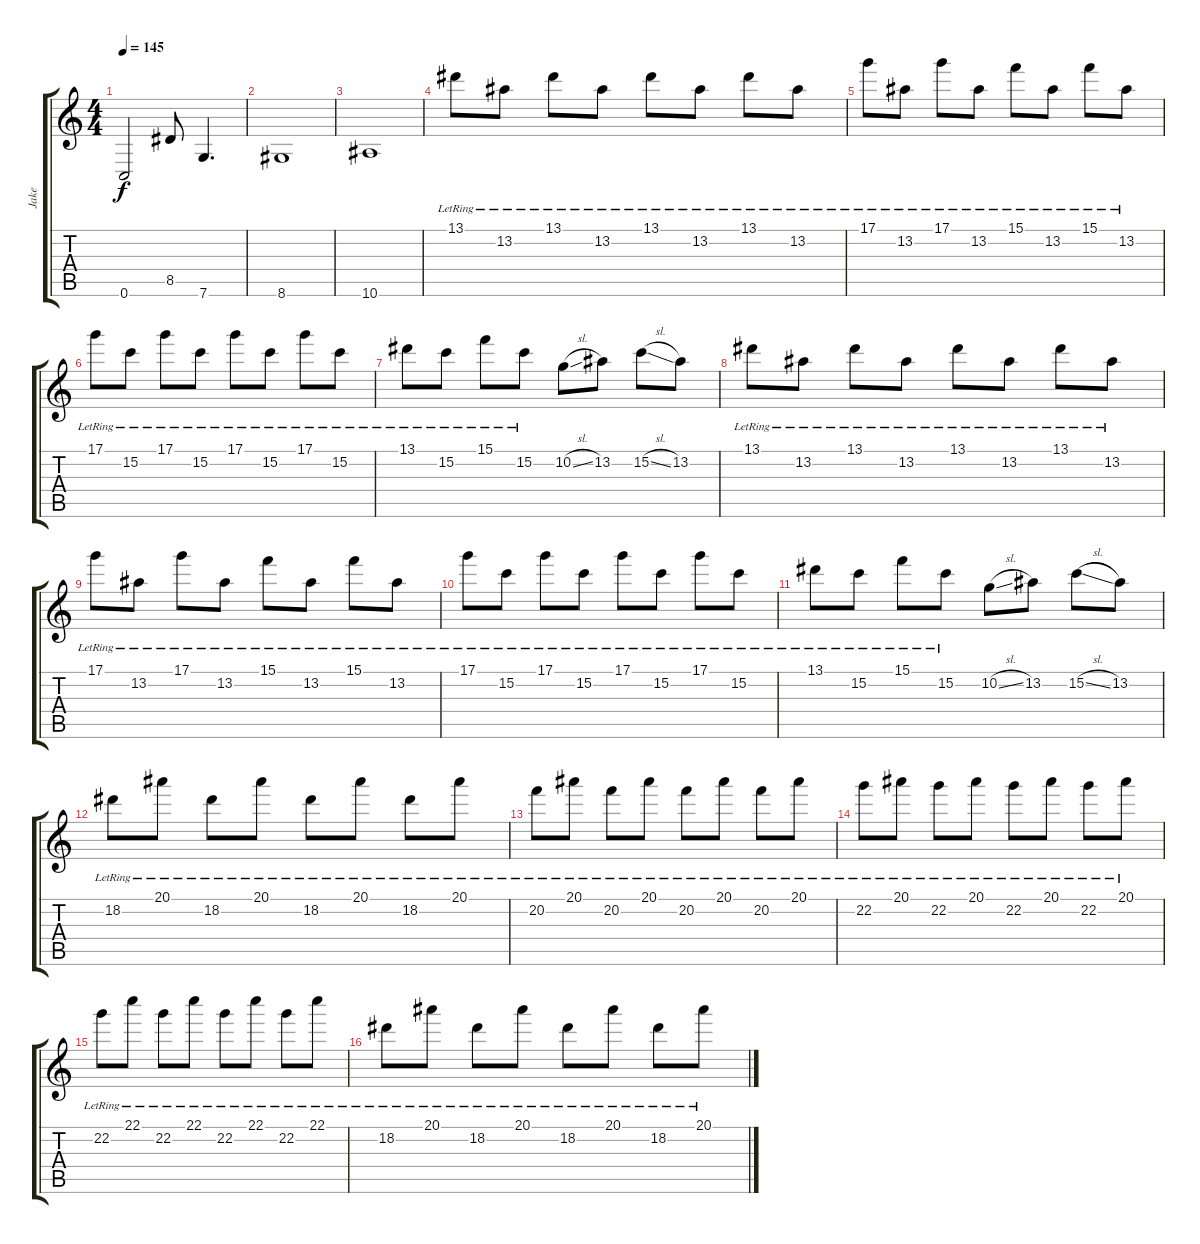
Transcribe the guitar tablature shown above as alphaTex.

\track ("Jake " "Jake ") {instrument distortionguitar}
\staff {score tabs}
\tuning (D4 A3 F3 C3 G2 C2) {hide}
\ts (4 4)
\tempo 145
\clef g2
\ks c
0.6{t}.2{dy f} 8.5.8 7.6.4{d} |
8.6.1 |
10.6.1 |
13.1{lr}.8 13.2{lr}.8 13.1{lr}.8 13.2{lr}.8 13.1{lr}.8 13.2{lr}.8 13.1{lr}.8 13.2{lr}.8 |
17.1{lr}.8 13.2{lr}.8 17.1{lr}.8 13.2{lr}.8 15.1{lr}.8 13.2{lr}.8 15.1{lr}.8 13.2{lr}.8 |
17.1{lr}.8 15.2{lr}.8 17.1{lr}.8 15.2{lr}.8 17.1{lr}.8 15.2{lr}.8 17.1{lr}.8 15.2{lr}.8 |
13.1{lr}.8 15.2{lr}.8 15.1{lr}.8 15.2{lr}.8 10.2{sl}.8 13.2.8 15.2{sl}.8 13.2.8 |
13.1{lr}.8 13.2{lr}.8 13.1{lr}.8 13.2{lr}.8 13.1{lr}.8 13.2{lr}.8 13.1{lr}.8 13.2{lr}.8 |
17.1{lr}.8 13.2{lr}.8 17.1{lr}.8 13.2{lr}.8 15.1{lr}.8 13.2{lr}.8 15.1{lr}.8 13.2{lr}.8 |
17.1{lr}.8 15.2{lr}.8 17.1{lr}.8 15.2{lr}.8 17.1{lr}.8 15.2{lr}.8 17.1{lr}.8 15.2{lr}.8 |
13.1{lr}.8 15.2{lr}.8 15.1{lr}.8 15.2{lr}.8 10.2{sl}.8 13.2.8 15.2{sl}.8 13.2.8 |
18.2{lr}.8{instrument distortionguitar} 20.1{lr}.8 18.2{lr}.8 20.1{lr}.8 18.2{lr}.8 20.1{lr}.8 18.2{lr}.8 20.1{lr}.8 |
20.2{lr}.8 20.1{lr}.8 20.2{lr}.8 20.1{lr}.8 20.2{lr}.8 20.1{lr}.8 20.2{lr}.8 20.1{lr}.8 |
22.2{lr}.8 20.1{lr}.8 22.2{lr}.8 20.1{lr}.8 22.2{lr}.8 20.1{lr}.8 22.2{lr}.8 20.1{lr}.8 |
22.2{lr}.8 22.1{lr}.8 22.2{lr}.8 22.1{lr}.8 22.2{lr}.8 22.1{lr}.8 22.2{lr}.8 22.1{lr}.8 |
18.2{lr}.8 20.1{lr}.8 18.2{lr}.8 20.1{lr}.8 18.2{lr}.8 20.1{lr}.8 18.2{lr}.8 20.1{lr}.8
